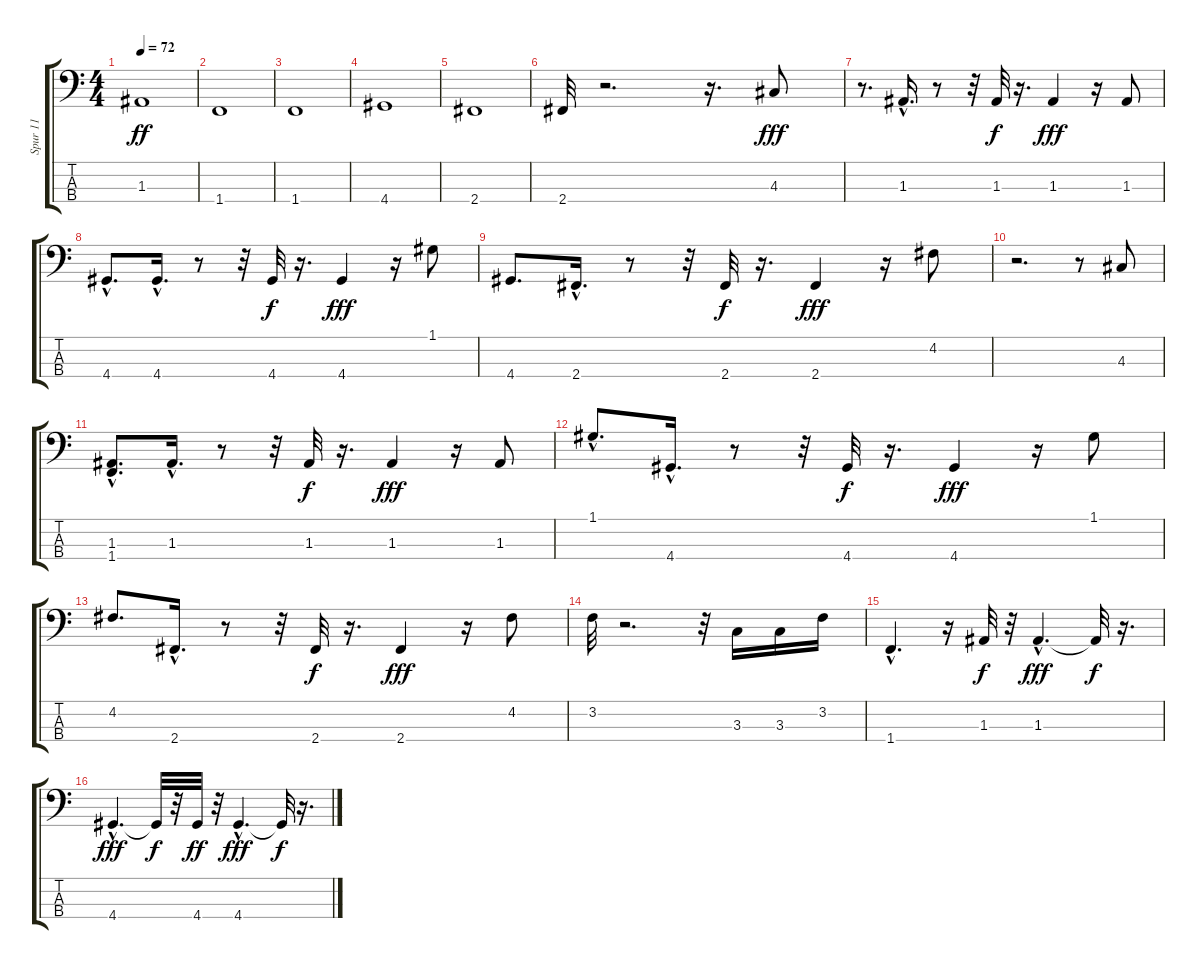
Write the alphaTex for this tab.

\track ("Spur 11" "Spur 11") {instrument fretlessbass}
\staff {score tabs}
\tuning (G2 D2 A1 E1) {hide}
\ts (4 4)
\tempo 72
\clef f4
\ks c
1.3.1{dy ff} |
1.4.1 |
1.4.1 |
4.4.1 |
2.4.1 |
2.4.32 r.2{d} r.16{d} 4.3.8{dy fff} |
r.8{d} 1.3{hac}.16{d} r.8 r.32 1.3.32{dy f} r.16{d} 1.3.4{dy fff} r.16 1.3.8 |
4.4{hac}.8{d} 4.4{hac}.16{d} r.8 r.32 4.4.32{dy f} r.16{d} 4.4.4{dy fff} r.16 1.1.8 |
4.4.8{d} 2.4{hac}.16{d} r.8 r.32 2.4.32{dy f} r.16{d} 2.4.4{dy fff} r.16 4.2.8 |
r.2{d} r.8 4.3.8 |
(1.3{hac} 1.4{hac}).8{d} 1.3{hac}.16{d} r.8 r.32 1.3.32{dy f} r.16{d} 1.3.4{dy fff} r.16 1.3.8 |
1.1{hac}.8{d} 4.4{hac}.16{d} r.8 r.32 4.4.32{dy f} r.16{d} 4.4.4{dy fff} r.16 1.1.8 |
4.2.8{d} 2.4{hac}.16{d} r.8 r.32 2.4.32{dy f} r.16{d} 2.4.4{dy fff} r.16 4.2.8 |
3.2.32 r.2{d} r.32 3.3.16 3.3.16 3.2.16 |
1.4{hac}.4{d} r.16 1.3.32{dy f} r.32 1.3{hac}.4{d dy fff} 1.3{t}.32{dy f} r.16{d} |
4.4{hac}.4{d dy fff} 4.4{t}.32{dy f} r.32 4.4.32{dy ff} r.32 4.4{hac}.4{d dy fff} 4.4{t}.32{dy f} r.16{d}
